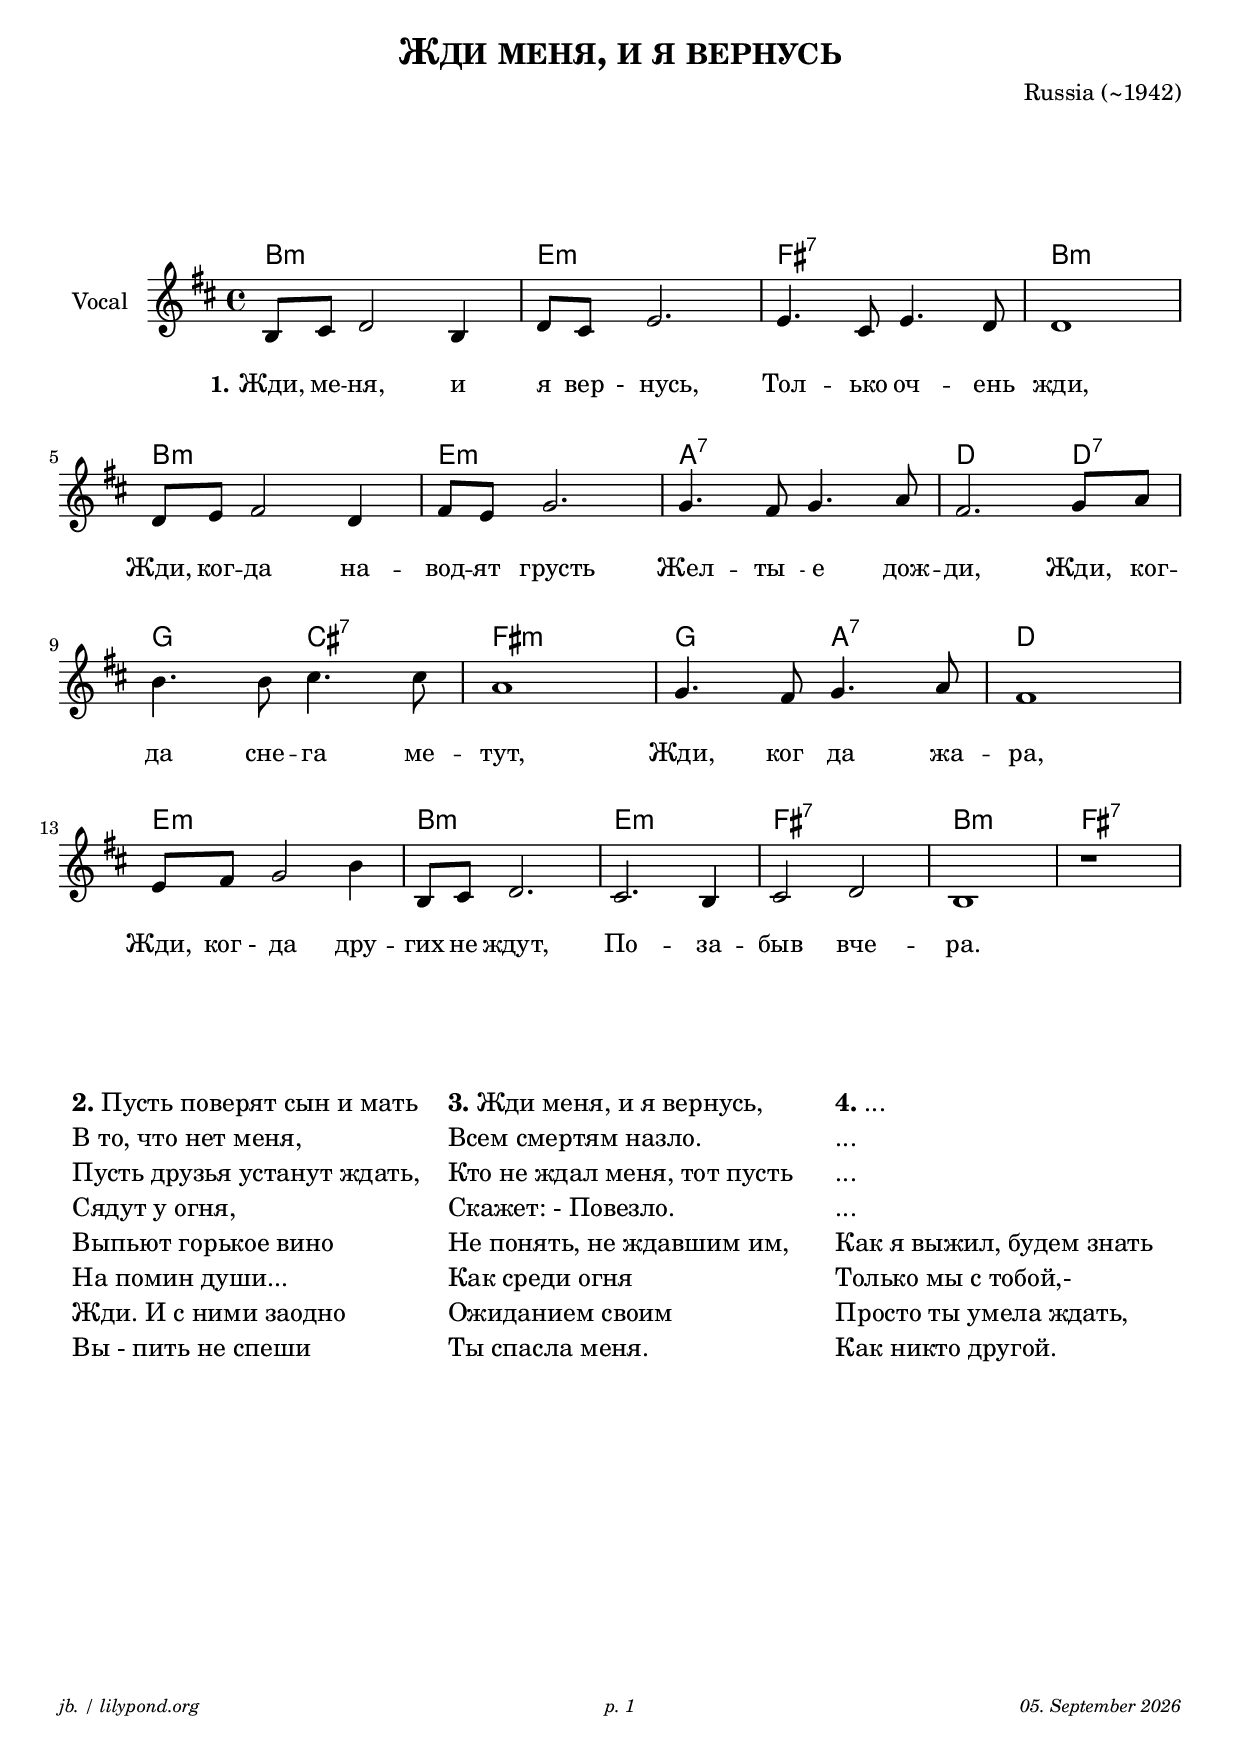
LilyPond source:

\version "2.20.0"

\include "../_common/footers.ily"
\footer_common_with_pagenum 

\paper {
  system-system-spacing.padding = #4
  #(set-paper-size "a4")
}
\header {
  title = \markup \caps  {"Жди меня, и я вернусь"}
  composer = "Russia (~1942)"
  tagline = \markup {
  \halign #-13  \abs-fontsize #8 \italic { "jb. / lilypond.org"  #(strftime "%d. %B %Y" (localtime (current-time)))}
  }
}

global = {
  \key b \minor
  \time 4/4
}

% -- data ------------------------------------------------

melodie = {

  b,8 cis d2 b,4 d8 cis e2. e4. cis8 e4. d8 d1 \break
  d8 e fis2 d4 fis8 e g2. g4. fis8 g4. a8 fis2. g8 a \break 
  b4. b8 cis'4. cis'8 a1 g4. fis8 g4. a8 fis1 \break
  e8 fis8 g2 b4 b,8 cis d2. cis2. b,4 cis2 d2 b,1 r1
  \break
  
  
   
}
akkorde = \chordmode { 
    b1:m e:m fis:7 b:m 
    b1:m e:m a:7 d2. d4:7 
    g2 cis:7 fis1:m 
    g2 a:7 d1
    e1:m b:m e:m fis:7 b:m fis:7
    }



words = \lyricmode { 
  \set stanza = "1."
  \set fontSize = #0
  Жди,8 ме -- ня,2  и4 я8 "вер"8 " -  нусь,"2. Тол4. -- ько8 оч4. -- ень8 жди,1
  Жди,8 ког8 -- да2 на4 -- вод8 -- ят8 "  грусть"2.  Жел4.  -- "ты  "8 -- " е"4. дож8 -- ди,2. Жди,8 "  ког"8 -- 
  да4. сне8 -- га4. ме8 -- тут,1 Жди,4. "ког  "8 -- " да"4. жа8 -- ра,1
  Жди,8 " ког -"8  " да"2 дру4 -- гих8 не8 ждут,2. По2. -- за4 -- "быв"2 "вче"2 -- ра.1 
}



% -- container ---------------------------------------------


\markup \vspace #4 % space between header and score

\score {
  
%MIDI-ON%  \unfoldRepeats { %directive do this only on midigenreration

<<
  
  \new ChordNames
    \akkorde
    
  \new Staff \with {
    midiInstrument = "Acoustic Guitar (nylon)"
    instrumentName = "Vocal"
    } 
    { 
    \clef "treble"
    \transpose c c'
    {
    \global
    \melodie
    }  
  }
  
  \new Lyrics {
      \override VerticalAxisGroup.nonstaff-relatedstaff-spacing.padding = #3
      \words
    }


>>
%MIDI-ON% } % directive do this only on midigenreration



\layout { }
  \midi {
    \tempo 4=120
  }
} % score
\markup \vspace #4 % space score and table

\markup \fontsize #+1 {
  \fill-line {
    \hspace #1
    \column {
      \line { \bold {2.} Пусть поверят сын и мать }
      \line { В то, что нет меня, }
      \line { Пусть друзья устанут ждать, }
      \line { Сядут у огня, }
      \line { Выпьют горькое вино }
      \line { На помин души... }
      \line { Жди. И с ними заодно }
      \line { Вы - пить не спеши }
    }
    \hspace #1
    \column  {
      \line { \bold {3.} Жди меня, и я вернусь, }
      \line { Всем смертям назло. }
      \line { Кто не ждал меня, тот пусть }
      \line { Скажет: - Повезло. }
      \line { Не понять, не ждавшим им, }
      \line { Как среди огня }
      \line { Ожиданием своим }
      \line { Ты спасла меня. }
    }
    \hspace #1
    \column  {
      \line { \bold {4.} ...  }
      \line { ... }
      \line { ... }
      \line { ...  }
      \line { Как я выжил, будем знать }
      \line { Только мы с тобой,- }
      \line { Просто ты умела ждать, }
      \line { Как никто другой. }
   }
    \hspace #1
  }
}